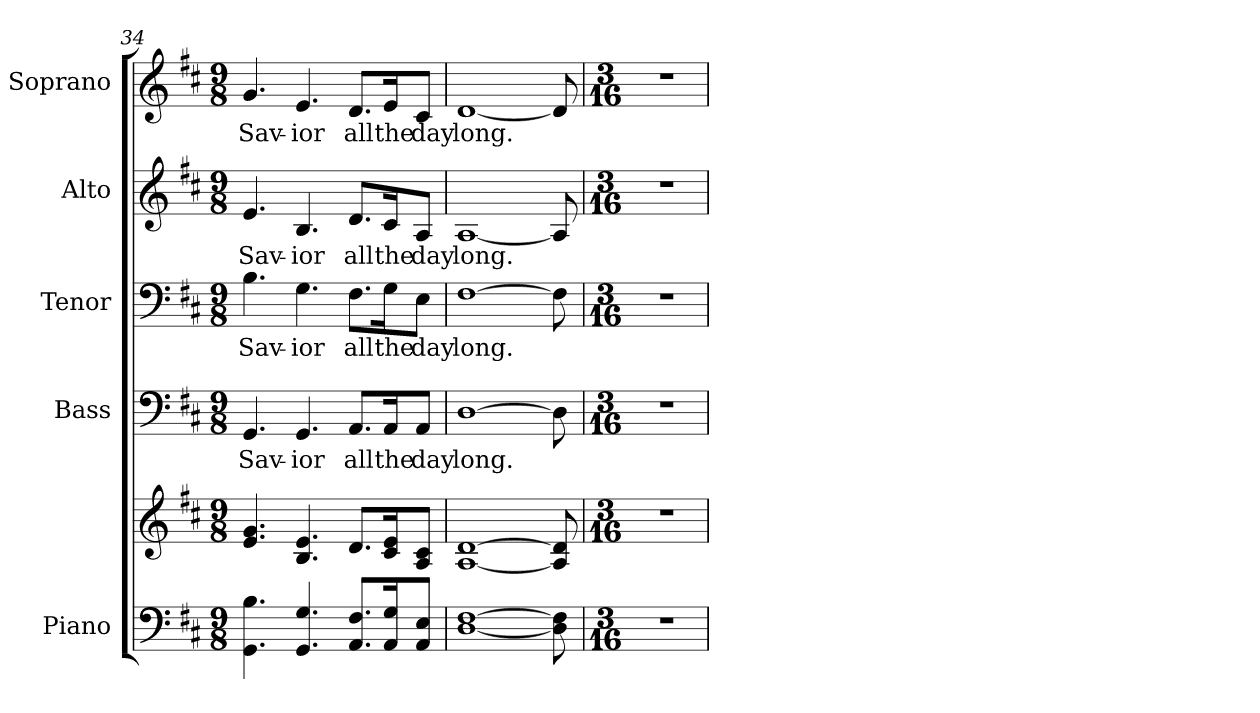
**kern	**kern	**kern	**text	**kern	**text	**kern	**text	**kern	**text
*part5	*part5	*part4	*part4	*part3	*part3	*part2	*part2	*part1	*part1
*staff6	*staff5	*staff4	*staff4	*staff3	*staff3	*staff2	*staff2	*staff1	*staff1
*I"Piano	*	*I"Bass	*	*I"Tenor	*	*I"Alto	*	*I"Soprano	*
*I'Pno.	*	*I'B.	*	*I'T.	*	*I'A.	*	*I'S.	*
*clefF4	*clefG2	*clefF4	*	*clefF4	*	*clefG2	*	*clefG2	*
*k[f#c#]	*k[f#c#]	*k[f#c#]	*	*k[f#c#]	*	*k[f#c#]	*	*k[f#c#]	*
*D:	*D:	*D:	*	*D:	*	*D:	*	*D:	*
*M9/8	*M9/8	*M9/8	*	*M9/8	*	*M9/8	*	*M9/8	*
=34	=34	=34	=34	=34	=34	=34	=34	=34	=34
!	!	!	!LO:LY:b:color=#000000	!	!	!	!	!	!
!	!	!	!	!	!LO:LY:b:color=#000000	!	!	!	!
!	!	!	!	!	!	!	!LO:LY:b:color=#000000	!	!
!	!	!	!	!	!	!	!	!	!LO:LY:b:color=#000000
4.GGi\ 4.Bi	4.ei/ 4.gi	4.GGi/	Sav-	4.Bi\	Sav-	4.ei/	Sav-	4.gi/	Sav-
!	!	!	!LO:LY:b:color=#000000	!	!	!	!	!	!
!	!	!	!	!	!LO:LY:b:color=#000000	!	!	!	!
!	!	!	!	!	!	!	!LO:LY:b:color=#000000	!	!
!	!	!	!	!	!	!	!	!	!LO:LY:b:color=#000000
4.GGi/ 4.Gi	4.Bi/ 4.ei	4.GGi/	-ior	4.Gi\	-ior	4.Bi/	-ior	4.ei/	-ior
!	!	!	!LO:LY:b:color=#000000	!	!	!	!	!	!
!	!	!	!	!	!LO:LY:b:color=#000000	!	!	!	!
!	!	!	!	!	!	!	!LO:LY:b:color=#000000	!	!
!	!	!	!	!	!	!	!	!	!LO:LY:b:color=#000000
8.AAi/ 8.F#i/L	8.di/L	8.AAi/L	all	8.F#i\L	all	8.di/L	all	8.di/L	all
!	!	!	!LO:LY:b:color=#000000	!	!	!	!	!	!
!	!	!	!	!	!LO:LY:b:color=#000000	!	!	!	!
!	!	!	!	!	!	!	!LO:LY:b:color=#000000	!	!
!	!	!	!	!	!	!	!	!	!LO:LY:b:color=#000000
16AAi/ 16Gi/K	16c#i/ 16ei/K	16AAi/K	the	16Gi\K	the	16c#i/K	the	16ei/K	the
!	!	!	!LO:LY:b:color=#000000	!	!	!	!	!	!
!	!	!	!	!	!LO:LY:b:color=#000000	!	!	!	!
!	!	!	!	!	!	!	!LO:LY:b:color=#000000	!	!
!	!	!	!	!	!	!	!	!	!LO:LY:b:color=#000000
8AAi/ 8Ei/J	8Ai/ 8c#i/J	8AAi/J	day	8Ei\J	day	8Ai/J	day	8c#i/J	day
!!LO:PB:g=z
=35	=35	=35	=35	=35	=35	=35	=35	=35	=35
!	!	!	!LO:LY:b:color=#000000	!	!	!	!	!	!
!	!	!	!	!	!LO:LY:b:color=#000000	!	!	!	!
!	!	!	!	!	!	!	!LO:LY:b:color=#000000	!	!
!	!	!	!	!	!	!	!	!	!LO:LY:b:color=#000000
[<1Di [>1F#i	[<1Ai [>1di	[>1Di	long.	[>1F#i	long.	[<1Ai	long.	[<1di	long.
8Di\] 8F#i]	8Ai/] 8di]	8Di\]	.	8F#i\]	.	8Ai/]	.	8di/]	.
=36	=36	=36	=36	=36	=36	=36	=36	=36	=36
*M3/16	*M3/16	*M3/16	*	*M3/16	*	*M3/16	*	*M3/16	*
!LO:N:vis=1	!LO:N:vis=1	!LO:N:vis=1	!	!LO:N:vis=1	!	!LO:N:vis=1	!	!LO:N:vis=1	!
8.r	8.r	8.r	.	8.r	.	8.r	.	8.r	.
=	=	=	=	=	=	=	=	=	=
*-	*-	*-	*-	*-	*-	*-	*-	*-	*-
